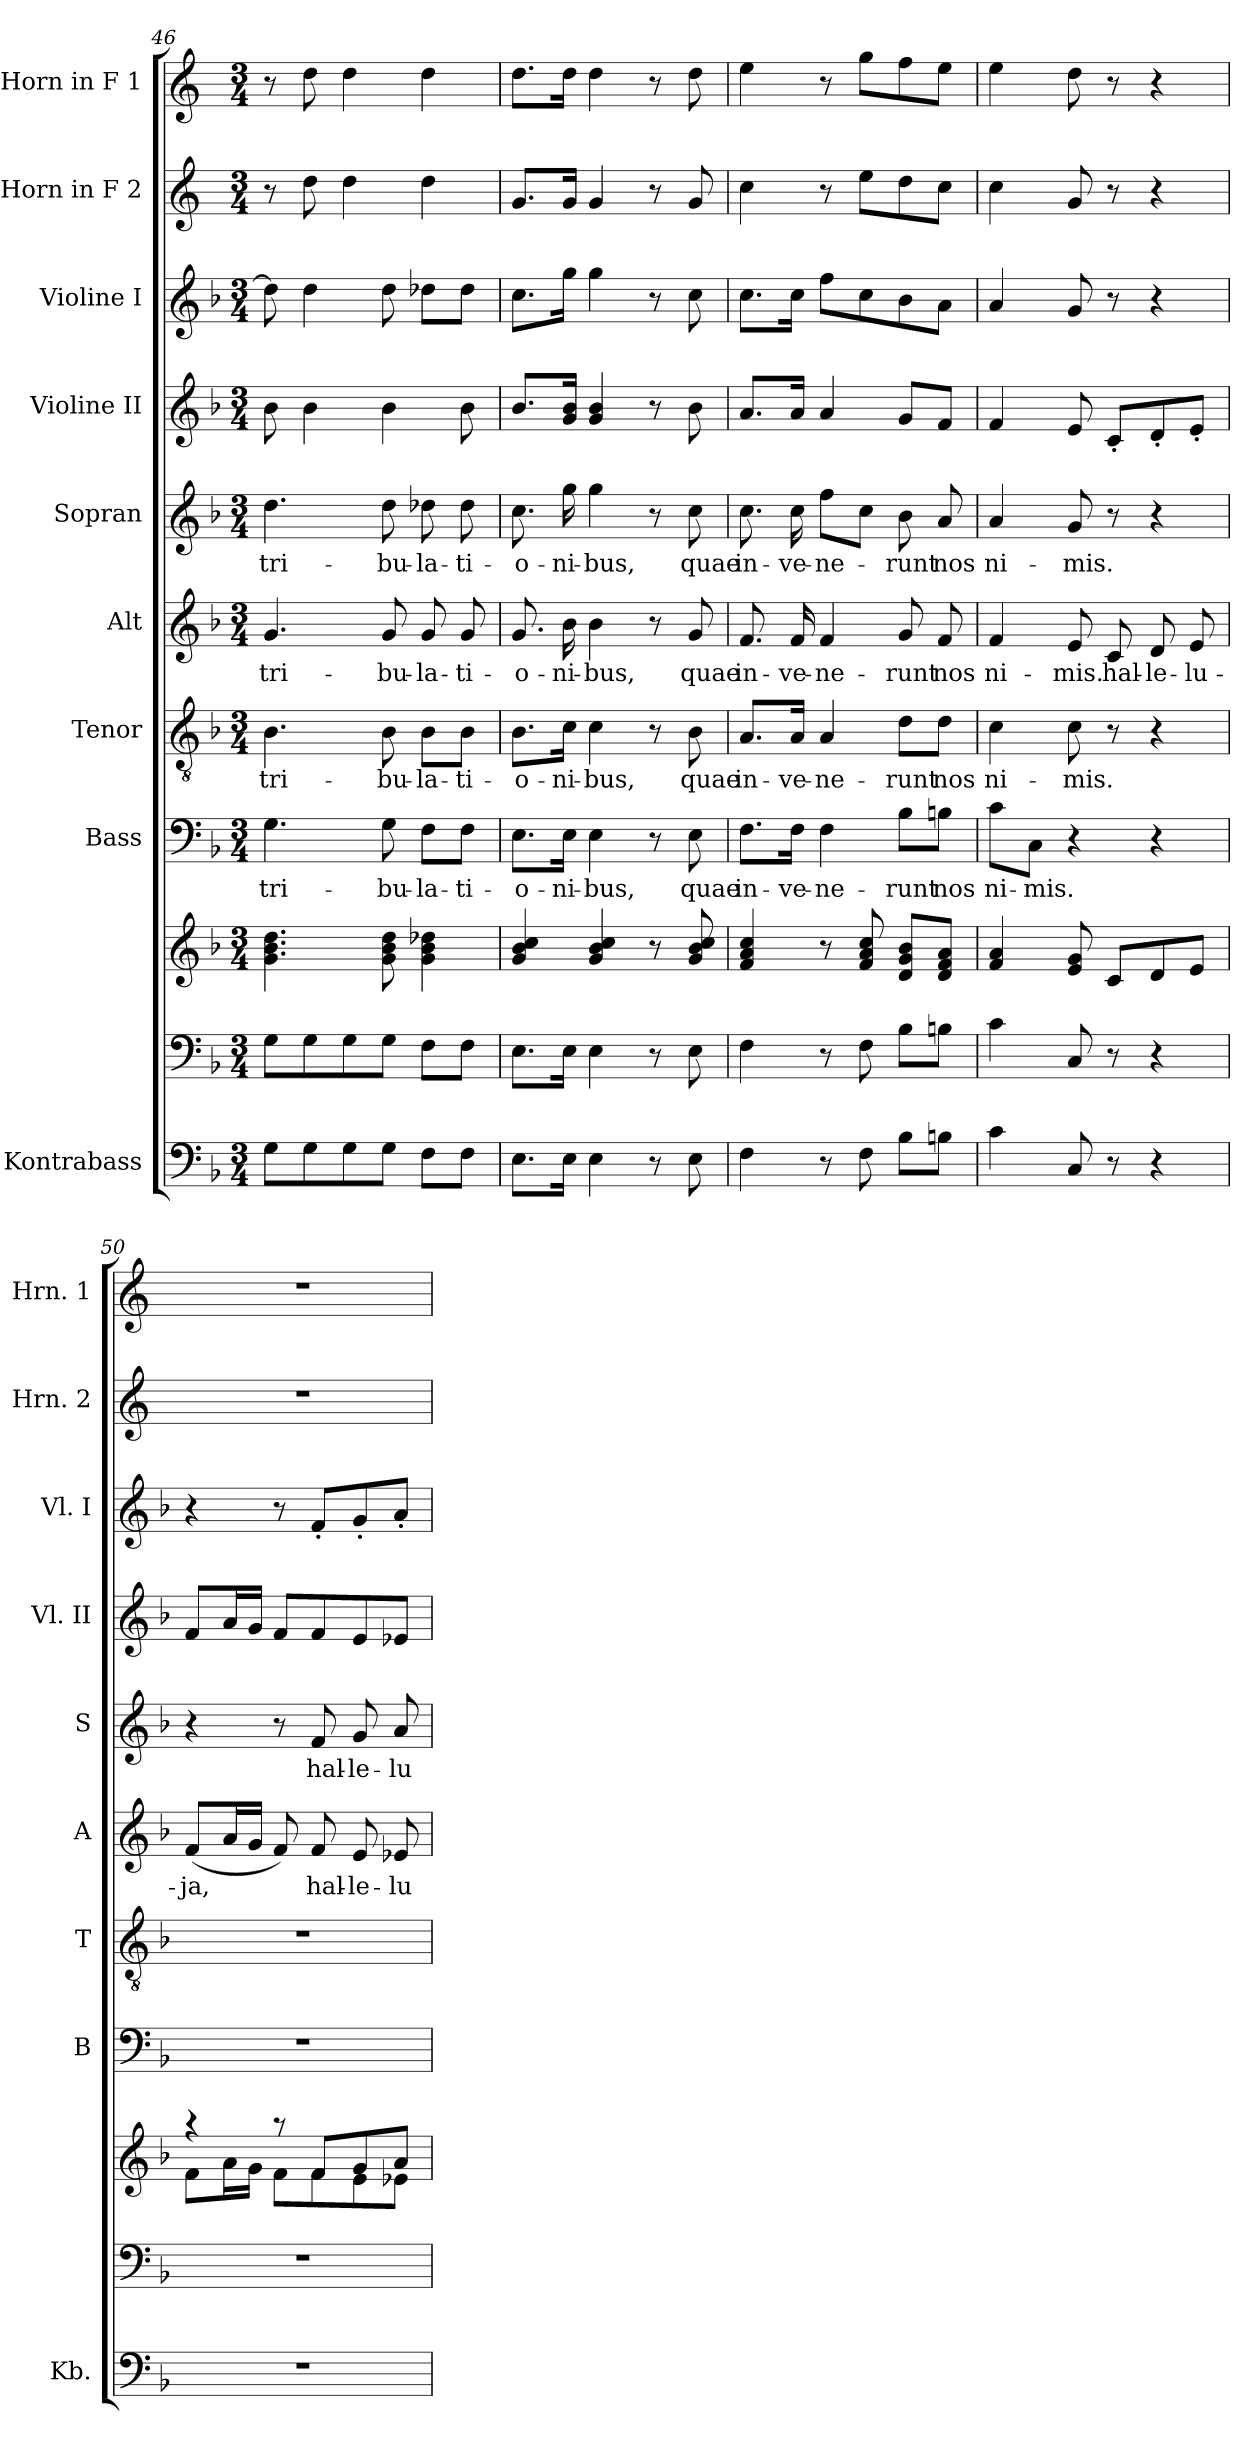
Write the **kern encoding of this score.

**kern	**kern	**kern	**kern	**text	**kern	**text	**kern	**text	**kern	**text	**kern	**kern	**kern	**kern
*part10	*part9	*part9	*part8	*part8	*part7	*part7	*part6	*part6	*part5	*part5	*part4	*part3	*part2	*part1
*staff11	*staff10	*staff9	*staff8	*staff8	*staff7	*staff7	*staff6	*staff6	*staff5	*staff5	*staff4	*staff3	*staff2	*staff1
*I"Kontrabass	*	*	*I"Bass	*	*I"Tenor	*	*I"Alt	*	*I"Sopran	*	*I"Violine II	*I"Violine I	*I"Horn in F 2	*I"Horn in F 1
*I'Kb.	*	*	*I'B	*	*I'T	*	*I'A	*	*I'S	*	*I'Vl. II	*I'Vl. I	*I'Hrn. 2	*I'Hrn. 1
*clefF4	*clefF4	*clefG2	*clefF4	*	*clefGv2	*	*clefG2	*	*clefG2	*	*clefG2	*clefG2	*clefG2	*clefG2
*ITrd7c12	*	*	*	*	*	*	*	*	*	*	*	*	*ITrd4c7	*ITrd4c7
*k[b-]	*k[b-]	*k[b-]	*k[b-]	*	*k[b-]	*	*k[b-]	*	*k[b-]	*	*k[b-]	*k[b-]	*k[b-]	*k[b-]
*F:	*F:	*F:	*F:	*	*F:	*	*F:	*	*F:	*	*F:	*F:	*F:	*F:
*M3/4	*M3/4	*M3/4	*M3/4	*	*M3/4	*	*M3/4	*	*M3/4	*	*M3/4	*M3/4	*M3/4	*M3/4
=46	=46	=46	=46	=46	=46	=46	=46	=46	=46	=46	=46	=46	=46	=46
!	!	!	!	!LO:LY:b	!	!LO:LY:b	!	!LO:LY:b	!	!LO:LY:b	!	!	!	!
8GG\L	8G\L	4.g\ 4.b-\ 4.dd\	4.G\	tri-	4.B-\	tri-	4.g/	tri-	4.dd\	tri-	8b-\	8dd\]	8r	8r
8GG\	8G\	.	.	.	.	.	.	.	.	.	4b-\	4dd\	8g\	8g\
8GG\	8G\	.	.	.	.	.	.	.	.	.	.	.	4g\	4g\
!	!	!	!	!LO:LY:b	!	!LO:LY:b	!	!LO:LY:b	!	!LO:LY:b	!	!	!	!
8GG\J	8G\J	8g\ 8b-\ 8dd\	8G\	-bu-	8B-\	-bu-	8g/	-bu-	8dd\	-bu-	4b-\	8dd\	.	.
!	!	!	!	!LO:LY:b	!	!LO:LY:b	!	!LO:LY:b	!	!LO:LY:b	!	!	!	!
8FF\L	8F\L	4g\ 4b-\ 4dd-X\	8F\L	-la-	8B-\L	-la-	8g/	-la-	8dd-X\	-la-	.	8dd-X\L	4g\	4g\
!	!	!	!	!LO:LY:b	!	!LO:LY:b	!	!LO:LY:b	!	!LO:LY:b	!	!	!	!
8FF\J	8F\J	.	8F\J	-ti-	8B-\J	-ti-	8g/	-ti-	8dd-\	-ti-	8b-\	8dd-\J	.	.
=47	=47	=47	=47	=47	=47	=47	=47	=47	=47	=47	=47	=47	=47	=47
!	!	!	!	!LO:LY:b	!	!LO:LY:b	!	!LO:LY:b	!	!LO:LY:b	!	!	!	!
8.EE\L	8.E\L	4g/ 4b-/ 4cc/	8.E\L	-o-	8.B-\L	-o-	8.g/	-o-	8.cc\	-o-	8.b-/L	8.cc\L	8.c/L	8.g\L
!	!	!	!	!LO:LY:b	!	!LO:LY:b	!	!LO:LY:b	!	!LO:LY:b	!	!	!	!
16EE\Jk	16E\Jk	.	16E\Jk	-ni-	16c\Jk	-ni-	16b-\	-ni-	16gg\	-ni-	16g/ 16b-/Jk	16gg\Jk	16c/Jk	16g\Jk
!	!	!	!	!LO:LY:b	!	!LO:LY:b	!	!LO:LY:b	!	!LO:LY:b	!	!	!	!
4EE\	4E\	4g/ 4b-/ 4cc/	4E\	-bus,	4c\	-bus,	4b-\	-bus,	4gg\	-bus,	4g/ 4b-/	4gg\	4c/	4g\
8r	8r	8r	8r	.	8r	.	8r	.	8r	.	8r	8r	8r	8r
!	!	!	!	!LO:LY:b	!	!LO:LY:b	!	!LO:LY:b	!	!LO:LY:b	!	!	!	!
8EE\	8E\	8g/ 8b-/ 8cc/	8E\	quae	8B-\	quae	8g/	quae	8cc\	quae	8b-\	8cc\	8c/	8g\
!!LO:PB:g=z
=48	=48	=48	=48	=48	=48	=48	=48	=48	=48	=48	=48	=48	=48	=48
!	!	!	!	!LO:LY:b	!	!LO:LY:b	!	!LO:LY:b	!	!LO:LY:b	!	!	!	!
4FF\	4F\	4f/ 4a/ 4cc/	8.F\L	in-	8.A/L	in-	8.f/	in-	8.cc\	in-	8.a/L	8.cc\L	4f\	4a\
!	!	!	!	!LO:LY:b	!	!LO:LY:b	!	!LO:LY:b	!	!LO:LY:b	!	!	!	!
.	.	.	16F\Jk	-ve-	16A/Jk	-ve-	16f/	-ve-	16cc\	-ve-	16a/Jk	16cc\Jk	.	.
!	!	!	!	!LO:LY:b	!	!LO:LY:b	!	!LO:LY:b	!	!LO:LY:b	!	!	!	!
8r	8r	8r	4F\	-ne-	4A/	-ne-	4f/	-ne-	8ff\L	-ne-	4a/	8ff\L	8r	8r
8FF\	8F\	8f/ 8a/ 8cc/	.	.	.	.	.	.	8cc\J	.	.	8cc\	8a\L	8cc\L
!	!	!	!	!LO:LY:b	!	!LO:LY:b	!	!LO:LY:b	!	!LO:LY:b	!	!	!	!
8BB-\L	8B-\L	8d/ 8g/ 8b-/L	8B-\L	-runt	8d\L	-runt	8g/	-runt	8b-\	-runt	8g/L	8b-\	8g\	8b-\
!	!	!	!	!LO:LY:b	!	!LO:LY:b	!	!LO:LY:b	!	!LO:LY:b	!	!	!	!
8BBn\J	8Bn\J	8d/ 8f/ 8a/J	8Bn\J	nos	8d\J	nos	8f/	nos	8a/	nos	8f/J	8a\J	8f\J	8a\J
=49	=49	=49	=49	=49	=49	=49	=49	=49	=49	=49	=49	=49	=49	=49
!	!	!	!	!LO:LY:b	!	!LO:LY:b	!	!LO:LY:b	!	!LO:LY:b	!	!	!	!
4C\	4c\	4f/ 4a/	8c\L	ni-	4c\	ni-	4f/	ni-	4a/	ni-	4f/	4a/	4f\	4a\
!	!	!	!	!LO:LY:b	!	!	!	!	!	!	!	!	!	!
.	.	.	8C\J	-mis.	.	.	.	.	.	.	.	.	.	.
!	!	!	!	!	!	!LO:LY:b	!	!LO:LY:b	!	!LO:LY:b	!	!	!	!
8CC/	8C/	8e/ 8g/	4r	.	8c\	-mis.	8e/	-mis.	8g/	-mis.	8e/	8g/	8c/	8g\
!	!	!	!	!	!	!	!	!LO:LY:b	!	!	!	!	!	!
8r	8r	8c/L	.	.	8r	.	8c/	hal-	8r	.	8c'</L	8r	8r	8r
!	!	!	!	!	!	!	!	!LO:LY:b	!	!	!	!	!	!
4r	4r	8d/	4r	.	4r	.	8d/	-le-	4r	.	8d'</	4r	4r	4r
!	!	!	!	!	!	!	!	!LO:LY:b	!	!	!	!	!	!
.	.	8e/J	.	.	.	.	8e/	-lu-	.	.	8e'</J	.	.	.
=50	=50	=50	=50	=50	=50	=50	=50	=50	=50	=50	=50	=50	=50	=50
*	*	*^	*	*	*	*	*	*	*	*	*	*	*	*
!	!	!	!	!	!	!	!	!	!LO:LY:b	!	!	!	!	!	!
2.r	2.r	4raa	8f\L	2.r	.	2.r	.	(<8f/L	-ja,	4r	.	8f/L	4r	2.r	2.r
.	.	.	16a\L	.	.	.	.	16a/L	.	.	.	16a/L	.	.	.
.	.	.	16g\JJ	.	.	.	.	16g/JJ	.	.	.	16g/JJ	.	.	.
.	.	8raa	8f\L	.	.	.	.	8f/)	.	8r	.	8f/L	8r	.	.
!	!	!	!	!	!	!	!	!	!LO:LY:b	!	!LO:LY:b	!	!	!	!
.	.	8f/L	8f\	.	.	.	.	8f/	hal-	8f/	hal-	8f/	8f'</L	.	.
!	!	!	!	!	!	!	!	!	!LO:LY:b	!	!LO:LY:b	!	!	!	!
.	.	8g/	8e\	.	.	.	.	8e/	-le-	8g/	-le-	8e/	8g'</	.	.
!	!	!	!	!	!	!	!	!	!LO:LY:b	!	!LO:LY:b	!	!	!	!
.	.	8a/J	8e-X\J	.	.	.	.	8e-X/	-lu-	8a/	-lu-	8e-X/J	8a'</J	.	.
*	*	*v	*v	*	*	*	*	*	*	*	*	*	*	*	*
=	=	=	=	=	=	=	=	=	=	=	=	=	=	=
*-	*-	*-	*-	*-	*-	*-	*-	*-	*-	*-	*-	*-	*-	*-
